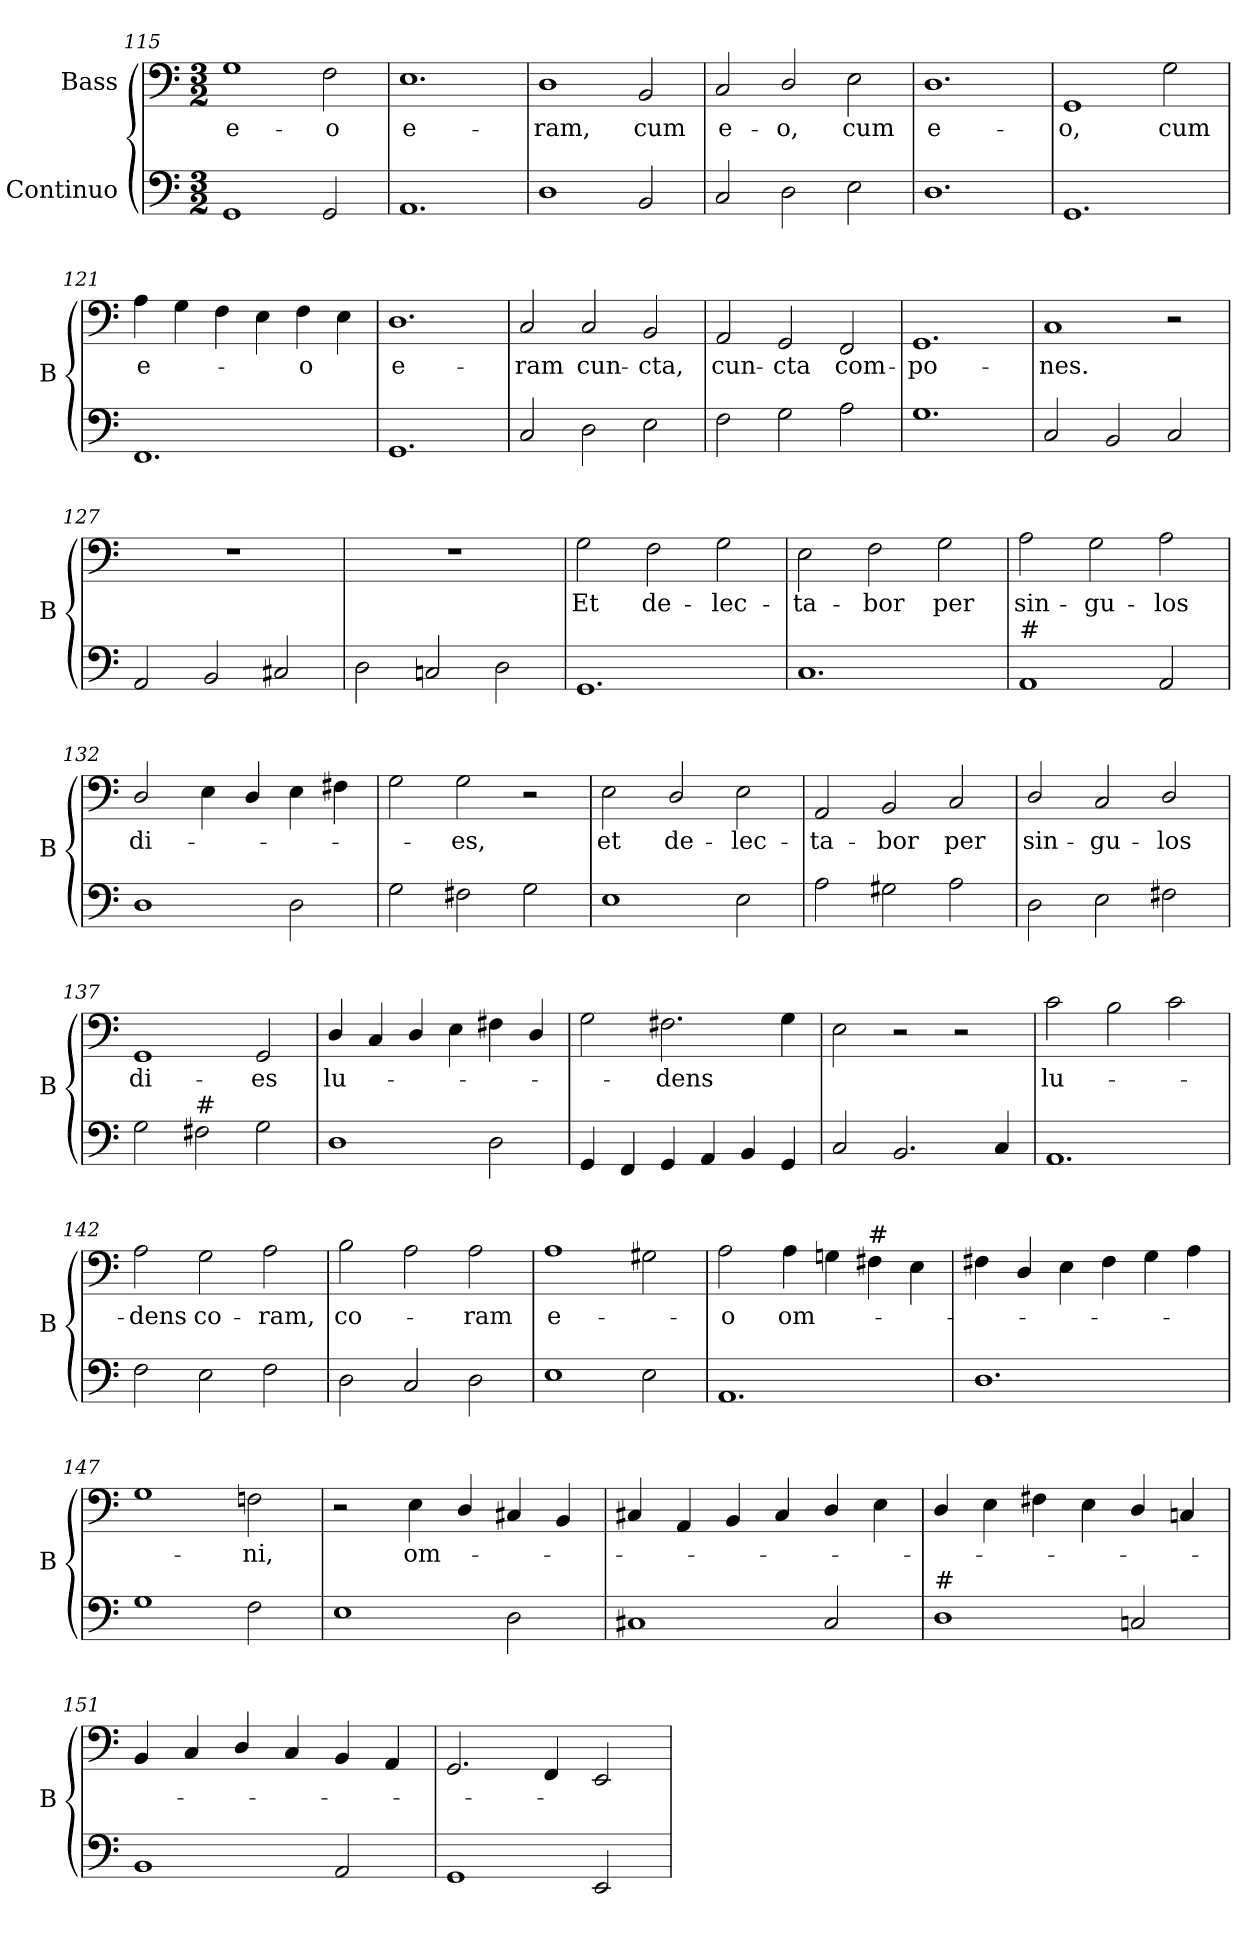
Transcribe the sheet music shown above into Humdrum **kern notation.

**kern	**kern	**text
*part2	*part1	*part1
*staff2	*staff1	*staff1
*I"Continuo	*I"Bass	*
*	*I'B	*
!!LO:LB:g=z
*clefF4	*clefF4	*
*k[]	*k[]	*
*M3/2	*M3/2	*
=115	=115	=115
!	!	!LO:LY:b
1GG	1G	e-
!	!	!LO:LY:b
2GG/	2F\	-o
=116	=116	=116
!	!	!LO:LY:b
1.AA	1.E	e-
=117	=117	=117
!	!	!LO:LY:b
1D	1D	-ram,
!	!	!LO:LY:b
2BB/	2BB/	cum
=118	=118	=118
!	!	!LO:LY:b
2C/	2C/	e-
!	!	!LO:LY:b
2D\	2D/	-o,
!	!	!LO:LY:b
2E\	2E\	cum
=119	=119	=119
!	!	!LO:LY:b
1.D	1.D	e-
=120	=120	=120
!	!	!LO:LY:b
1.GG	1GG	-o,
!	!	!LO:LY:b
.	2G\	cum
=121	=121	=121
!	!	!LO:LY:b
1.FF	4A\	e-
.	4G\	.
.	4F\	.
.	4E\	.
!	!	!LO:LY:b
.	4F\	-o
.	4E\	.
!!LO:LB:g=z
=122	=122	=122
!	!	!LO:LY:b
1.GG	1.D	e-
=123	=123	=123
!	!	!LO:LY:b
2C/	2C/	-ram
!	!	!LO:LY:b
2D\	2C/	cun-
!	!	!LO:LY:b
2E\	2BB/	-cta,
=124	=124	=124
!	!	!LO:LY:b
2F\	2AA/	cun-
!	!	!LO:LY:b
2G\	2GG/	-cta
!	!	!LO:LY:b
2A\	2FF/	com-
=125	=125	=125
!	!	!LO:LY:b
1.G	1.GG	-po-
=126	=126	=126
!	!	!LO:LY:b
2C/	1C	-nes.
2BB/	.	.
2C/	2r	.
=127	=127	=127
2AA/	1.r	.
2BB/	.	.
2C#X/	.	.
!!LO:LB:g=z
=128	=128	=128
2D\	1.r	.
2Cn/	.	.
2D\	.	.
=129	=129	=129
!	!	!LO:LY:b
1.GG	2G\	Et
!	!	!LO:LY:b
.	2F\	de-
!	!	!LO:LY:b
.	2G\	-lec-
=130	=130	=130
!	!	!LO:LY:b
1.C	2E\	-ta-
!	!	!LO:LY:b
.	2F\	-bor
!	!	!LO:LY:b
.	2G\	per
=131	=131	=131
!LO:TX:a:t=#	!	!
!	!	!LO:LY:b
1AA	2A\	sin-
!	!	!LO:LY:b
.	2G\	-gu-
!	!	!LO:LY:b
2AA/	2A\	-los
=132	=132	=132
!	!	!LO:LY:b
1D	2D/	di-
.	4E\	.
.	4D/	.
2D\	4E\	.
.	4F#X\	.
!!LO:PB:g=z
=133	=133	=133
2G\	2G\	.
!	!	!LO:LY:b
2F#X\	2G\	-es,
2G\	2r	.
=134	=134	=134
!	!	!LO:LY:b
1E	2E\	et
!	!	!LO:LY:b
.	2D/	de-
!	!	!LO:LY:b
2E\	2E\	-lec-
=135	=135	=135
!	!	!LO:LY:b
2A\	2AA/	-ta-
!	!	!LO:LY:b
2G#X\	2BB/	-bor
!	!	!LO:LY:b
2A\	2C/	per
=136	=136	=136
!	!	!LO:LY:b
2D\	2D/	sin-
!	!	!LO:LY:b
2E\	2C/	-gu-
!	!	!LO:LY:b
2F#X\	2D/	-los
=137	=137	=137
!	!	!LO:LY:b
2G\	1GG	di-
!LO:TX:a:t=#	!	!
2F#X\	.	.
!	!	!LO:LY:b
2G\	2GG/	-es
!!LO:LB:g=z
=138	=138	=138
!	!	!LO:LY:b
1D	4D/	lu-
.	4C/	.
.	4D/	.
.	4E\	.
2D\	4F#X\	.
.	4D/	.
=139	=139	=139
4GG/	2G\	.
4FF/	.	.
!	!	!LO:LY:b
4GG/	2.F#X\	-dens
4AA/	.	.
4BB/	.	.
4GG/	4G\	.
=140	=140	=140
2C/	2E\	.
2.BB/	2r	.
.	2r	.
4C/	.	.
=141	=141	=141
!	!	!LO:LY:b
1.AA	2c\	lu-
.	2B\	.
.	2c\	.
=142	=142	=142
!	!	!LO:LY:b
2F\	2A\	-dens
!	!	!LO:LY:b
2E\	2G\	co-
!	!	!LO:LY:b
2F\	2A\	-ram,
!!LO:LB:g=z
=143	=143	=143
!	!	!LO:LY:b
2D\	2B\	co-
2C/	2A\	.
!	!	!LO:LY:b
2D\	2A\	-ram
=144	=144	=144
!	!	!LO:LY:b
1E	1A	e-
2E\	2G#X\	.
=145	=145	=145
!	!	!LO:LY:b
1.AA	2A\	-o
!	!	!LO:LY:b
.	4A\	om-
.	4Gn\	.
!	!LO:TX:a:t=#	!
.	4F#X\	.
.	4E\	.
=146	=146	=146
1.D	4F#X\	.
.	4D/	.
.	4E\	.
.	4F#\	.
.	4G\	.
.	4A\	.
=147	=147	=147
1G	1G	.
!	!	!LO:LY:b
2F\	2Fn\	-ni,
=148	=148	=148
1E	2r	.
!	!	!LO:LY:b
.	4E\	om-
.	4D/	.
2D\	4C#X/	.
.	4BB/	.
!!LO:LB:g=z
=149	=149	=149
1C#X	4C#X/	.
.	4AA/	.
.	4BB/	.
.	4C#/	.
2C#/	4D/	.
.	4E\	.
=150	=150	=150
!LO:TX:a:t=#	!	!
1D	4D/	.
.	4E\	.
.	4F#X\	.
.	4E\	.
2Cn/	4D/	.
.	4Cn/	.
=151	=151	=151
1BB	4BB/	.
.	4C/	.
.	4D/	.
.	4C/	.
2AA/	4BB/	.
.	4AA/	.
=152	=152	=152
1GG	2.GG/	.
.	4FF/	.
2EE/	2EE/	.
=	=	=
*-	*-	*-
